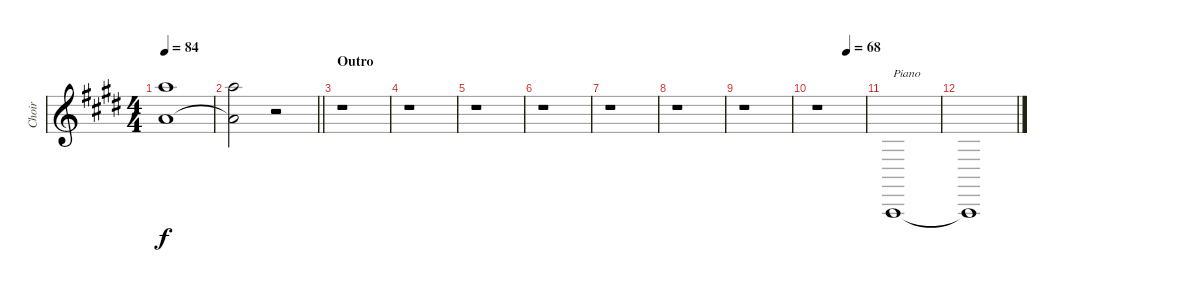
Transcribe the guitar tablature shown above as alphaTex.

\track ("Choir" "Choir") {instrument choiraahs}
\staff {score}
\tuning (E4 B3 G3 D3 A1 E2) {hide}
\ts (4 4)
\tempo 84
\clef g2
\ks e
(17.1 14.3).1{dy f} |
\barLineRight lightlight
(17.1 14.3{t}).2 r.2 |
\section ("" "Outro")
r.1 |
r.1 |
r.1 |
r.1 |
r.1 |
r.1 |
r.1 |
\tempo (68 0.625)
r.1 |
0.5.1{txt "Piano" volume 0 instrument acousticgrandpiano} |
0.5{t}.1
